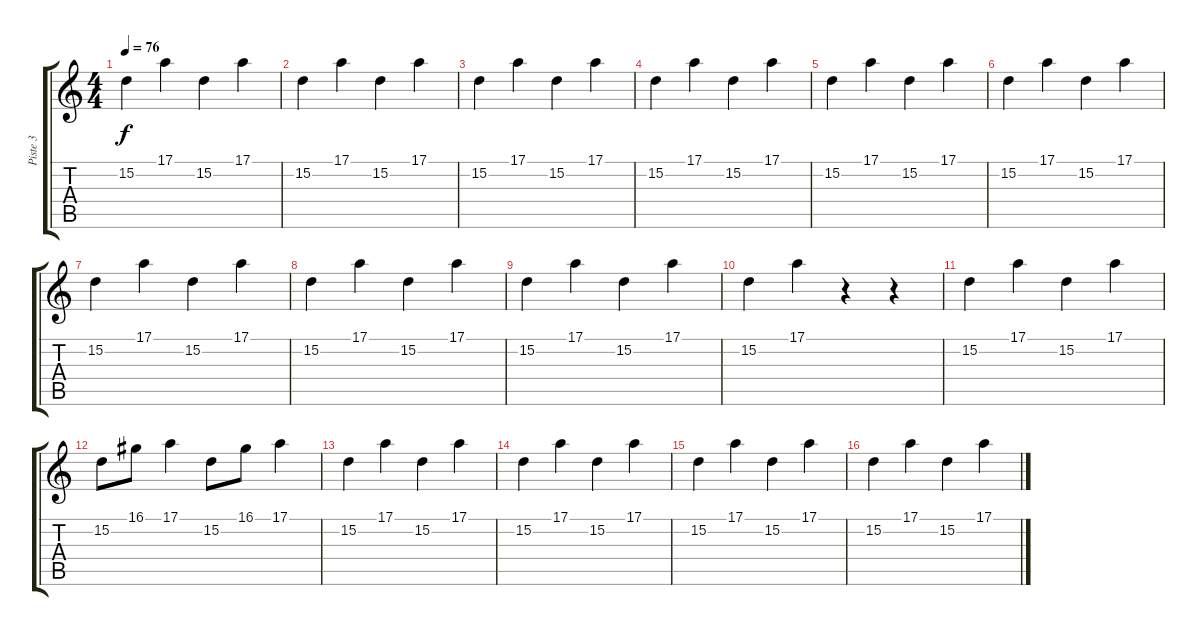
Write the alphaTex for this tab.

\track ("Piste 3" "Piste 3") {instrument acousticgrandpiano}
\staff {score tabs}
\tuning (E4 B3 G3 D3 A2 E2) {hide}
\ts (4 4)
\tempo 76
\clef g2
\ks c
15.2.4{dy f instrument acousticgrandpiano} 17.1.4 15.2.4 17.1.4 |
15.2.4 17.1.4 15.2.4 17.1.4 |
15.2.4 17.1.4 15.2.4 17.1.4 |
15.2.4 17.1.4 15.2.4 17.1.4 |
15.2.4 17.1.4 15.2.4 17.1.4 |
15.2.4 17.1.4 15.2.4 17.1.4 |
15.2.4 17.1.4 15.2.4 17.1.4 |
15.2.4 17.1.4 15.2.4 17.1.4 |
15.2.4 17.1.4 15.2.4 17.1.4 |
15.2.4 17.1.4 r.4 r.4 |
15.2.4 17.1.4 15.2.4 17.1.4 |
15.2.8 16.1.8 17.1.4 15.2.8 16.1.8 17.1.4 |
15.2.4 17.1.4 15.2.4 17.1.4 |
15.2.4 17.1.4 15.2.4 17.1.4 |
15.2.4 17.1.4 15.2.4 17.1.4 |
15.2.4 17.1.4 15.2.4 17.1.4
